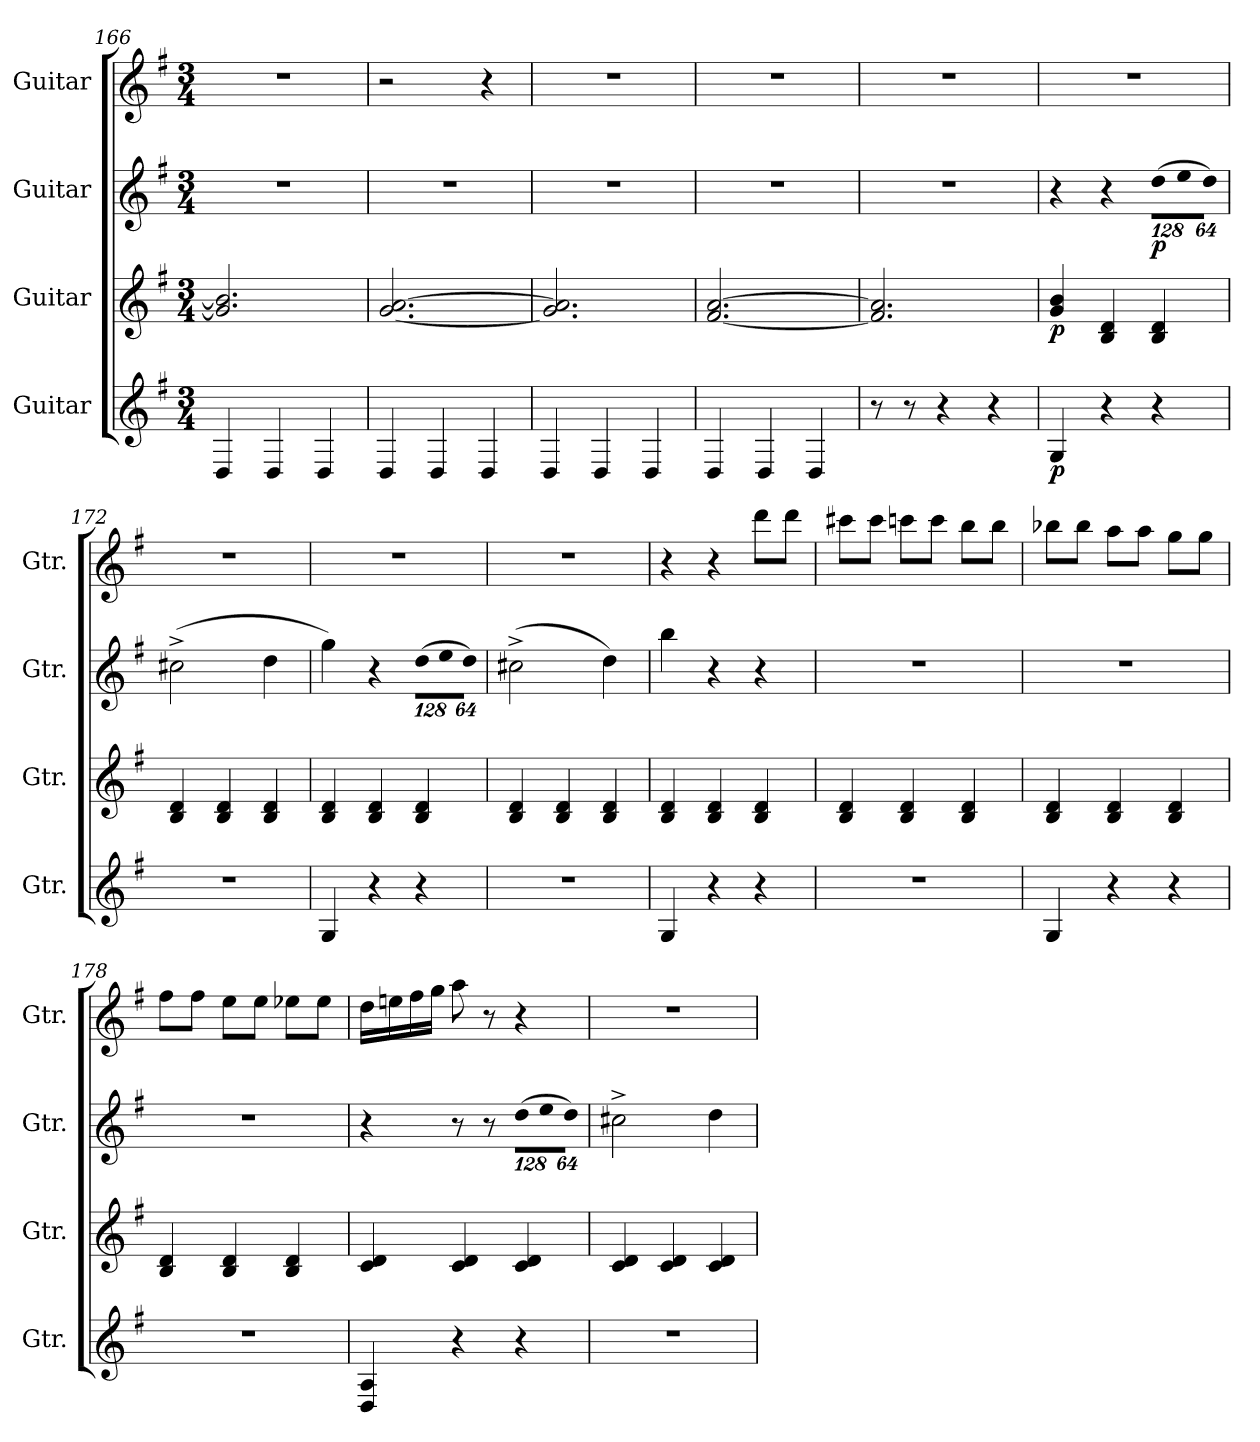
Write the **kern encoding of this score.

**kern	**dynam	**kern	**dynam	**kern	**dynam	**kern
*part4	*part4	*part3	*part3	*part2	*part2	*part1
*staff4	*staff4	*staff3	*staff3	*staff2	*staff2	*staff1
*I"Guitar	*	*I"Guitar	*	*I"Guitar	*	*I"Guitar
*I'Gtr.	*	*I'Gtr.	*	*I'Gtr.	*	*I'Gtr.
*clefG2	*	*clefG2	*	*clefG2	*	*clefG2
*ITrd7c12	*	*ITrd7c12	*	*ITrd7c12	*	*ITrd7c12
*k[f#]	*	*k[f#]	*	*k[f#]	*	*k[f#]
*G:	*	*G:	*	*G:	*	*G:
*M3/4	*	*M3/4	*	*M3/4	*	*M3/4
=166	=166	=166	=166	=166	=166	=166
!	!	!	!	!LO:N:vis=1	!	!LO:N:vis=1
4DDi/	.	2.Gi/] 2.B-i]	.	2.r	.	2.r
4DDi/	.	.	.	.	.	.
4DDi/	.	.	.	.	.	.
=167	=167	=167	=167	=167	=167	=167
!	!	!	!	!LO:N:vis=1	!	!
4DDi/	.	[<2.Gi/ [>2.Ai	.	2.r	.	2r
4DDi/	.	.	.	.	.	.
4DDi/	.	.	.	.	.	4r
!!LO:LB:g=z
=168	=168	=168	=168	=168	=168	=168
!	!	!	!	!LO:N:vis=1	!	!LO:N:vis=1
4DDi/	.	2.Gi/] 2.Ai]	.	2.r	.	2.r
4DDi/	.	.	.	.	.	.
4DDi/	.	.	.	.	.	.
=169	=169	=169	=169	=169	=169	=169
!	!	!	!	!LO:N:vis=1	!	!LO:N:vis=1
4DDi/	.	[<2.F#i/ [>2.Ai	.	2.r	.	2.r
4DDi/	.	.	.	.	.	.
4DDi/	.	.	.	.	.	.
=170	=170	=170	=170	=170	=170	=170
!	!	!	!	!LO:N:vis=1	!	!LO:N:vis=1
8r	.	2.F#i/] 2.Ai]	.	2.r	.	2.r
8r	.	.	.	.	.	.
4r	.	.	.	.	.	.
4r	.	.	.	.	.	.
=171	=171	=171	=171	=171	=171	=171
!	!	!	!	!	!	!LO:N:vis=1
4GGi/	p	4Gi/ 4Bi	p	4r	.	2.r
4r	.	4BBi/ 4Di	.	4r	.	.
*	*	*	*	*Xbrackettup	*	*
!	!	!	!	!LO:N:vis=8	!	!
4r	.	4BBi/ 4Di	.	(1024%85di\L	p	.
!	!	!	!	!LO:N:vis=8	!	!
.	.	.	.	1024%85ei\	.	.
!	!	!	!	!LO:N:vis=8	!	!
.	.	.	.	512%43di\J)	.	.
=172	=172	=172	=172	=172	=172	=172
!LO:N:vis=1	!	!	!	!	!	!LO:N:vis=1
2.r	.	4BBi/ 4Di	.	(2c#X^i\	.	2.r
.	.	4BBi/ 4Di	.	.	.	.
.	.	4BBi/ 4Di	.	4di\	.	.
=173	=173	=173	=173	=173	=173	=173
!	!	!	!	!	!	!LO:N:vis=1
4GGi/	.	4BBi/ 4Di	.	4gi\)	.	2.r
4r	.	4BBi/ 4Di	.	4r	.	.
!	!	!	!	!LO:N:vis=8	!	!
4r	.	4BBi/ 4Di	.	(1024%85di\L	.	.
!	!	!	!	!LO:N:vis=8	!	!
.	.	.	.	1024%85ei\	.	.
!	!	!	!	!LO:N:vis=8	!	!
.	.	.	.	512%43di\J)	.	.
=174	=174	=174	=174	=174	=174	=174
!LO:N:vis=1	!	!	!	!	!	!LO:N:vis=1
2.r	.	4BBi/ 4Di	.	(2c#X^i\	.	2.r
.	.	4BBi/ 4Di	.	.	.	.
.	.	4BBi/ 4Di	.	4di\)	.	.
!!LO:LB:g=z
=175	=175	=175	=175	=175	=175	=175
4GGi/	.	4BBi/ 4Di	.	(4bi\	.	4r
4r	.	4BBi/ 4Di	.	4r	.	4r
4r	.	4BBi/ 4Di	.	4r	.	8ddi\L
.	.	.	.	.	.	8ddi\J
=176	=176	=176	=176	=176	=176	=176
!LO:N:vis=1	!	!	!	!LO:N:vis=1	!	!
2.r	.	4BBi/ 4Di	.	2.r	.	8cc#Xi\L
.	.	.	.	.	.	8cc#i\J
.	.	4BBi/ 4Di	.	.	.	8ccni\L
.	.	.	.	.	.	8cci\J
.	.	4BBi/ 4Di	.	.	.	8bi\L
.	.	.	.	.	.	8bi\J
=177	=177	=177	=177	=177	=177	=177
!	!	!	!	!LO:N:vis=1	!	!
4GGi/	.	4BBi/ 4Di	.	2.r	.	8b-Xi\L
.	.	.	.	.	.	8b-i\J
4r	.	4BBi/ 4Di	.	.	.	8ai\L
.	.	.	.	.	.	8ai\J
4r	.	4BBi/ 4Di	.	.	.	8gi\L
.	.	.	.	.	.	8gi\J
=178	=178	=178	=178	=178	=178	=178
!LO:N:vis=1	!	!	!	!LO:N:vis=1	!	!
2.r	.	4BBi/ 4Di	.	2.r	.	8f#i\L
.	.	.	.	.	.	8f#i\J
.	.	4BBi/ 4Di	.	.	.	8ei\L
.	.	.	.	.	.	8ei\J
.	.	4BBi/ 4Di	.	.	.	8e-Xi\L
.	.	.	.	.	.	8e-i\J
=179	=179	=179	=179	=179	=179	=179
4DDi/ 4AAi	.	4Ci/ 4Di	.	4r	.	16di\LL
.	.	.	.	.	.	16eni\
.	.	.	.	.	.	16f#i\
.	.	.	.	.	.	16gi\JJ
4r	.	4Ci/ 4Di	.	8r	.	8ai\
.	.	.	.	8r	.	8r
!	!	!	!	!LO:N:vis=8	!	!
4r	.	4Ci/ 4Di	.	(1024%85di\L	.	4r
!	!	!	!	!LO:N:vis=8	!	!
.	.	.	.	1024%85ei\	.	.
!	!	!	!	!LO:N:vis=8	!	!
.	.	.	.	512%43di\J)	.	.
!!LO:PB:g=z
=180	=180	=180	=180	=180	=180	=180
!LO:N:vis=1	!	!	!	!	!	!LO:N:vis=1
2.r	.	4Ci/ 4Di	.	2c#X^i\	.	2.r
.	.	4Ci/ 4Di	.	.	.	.
.	.	4Ci/ 4Di	.	4di\	.	.
=	=	=	=	=	=	=
*-	*-	*-	*-	*-	*-	*-
